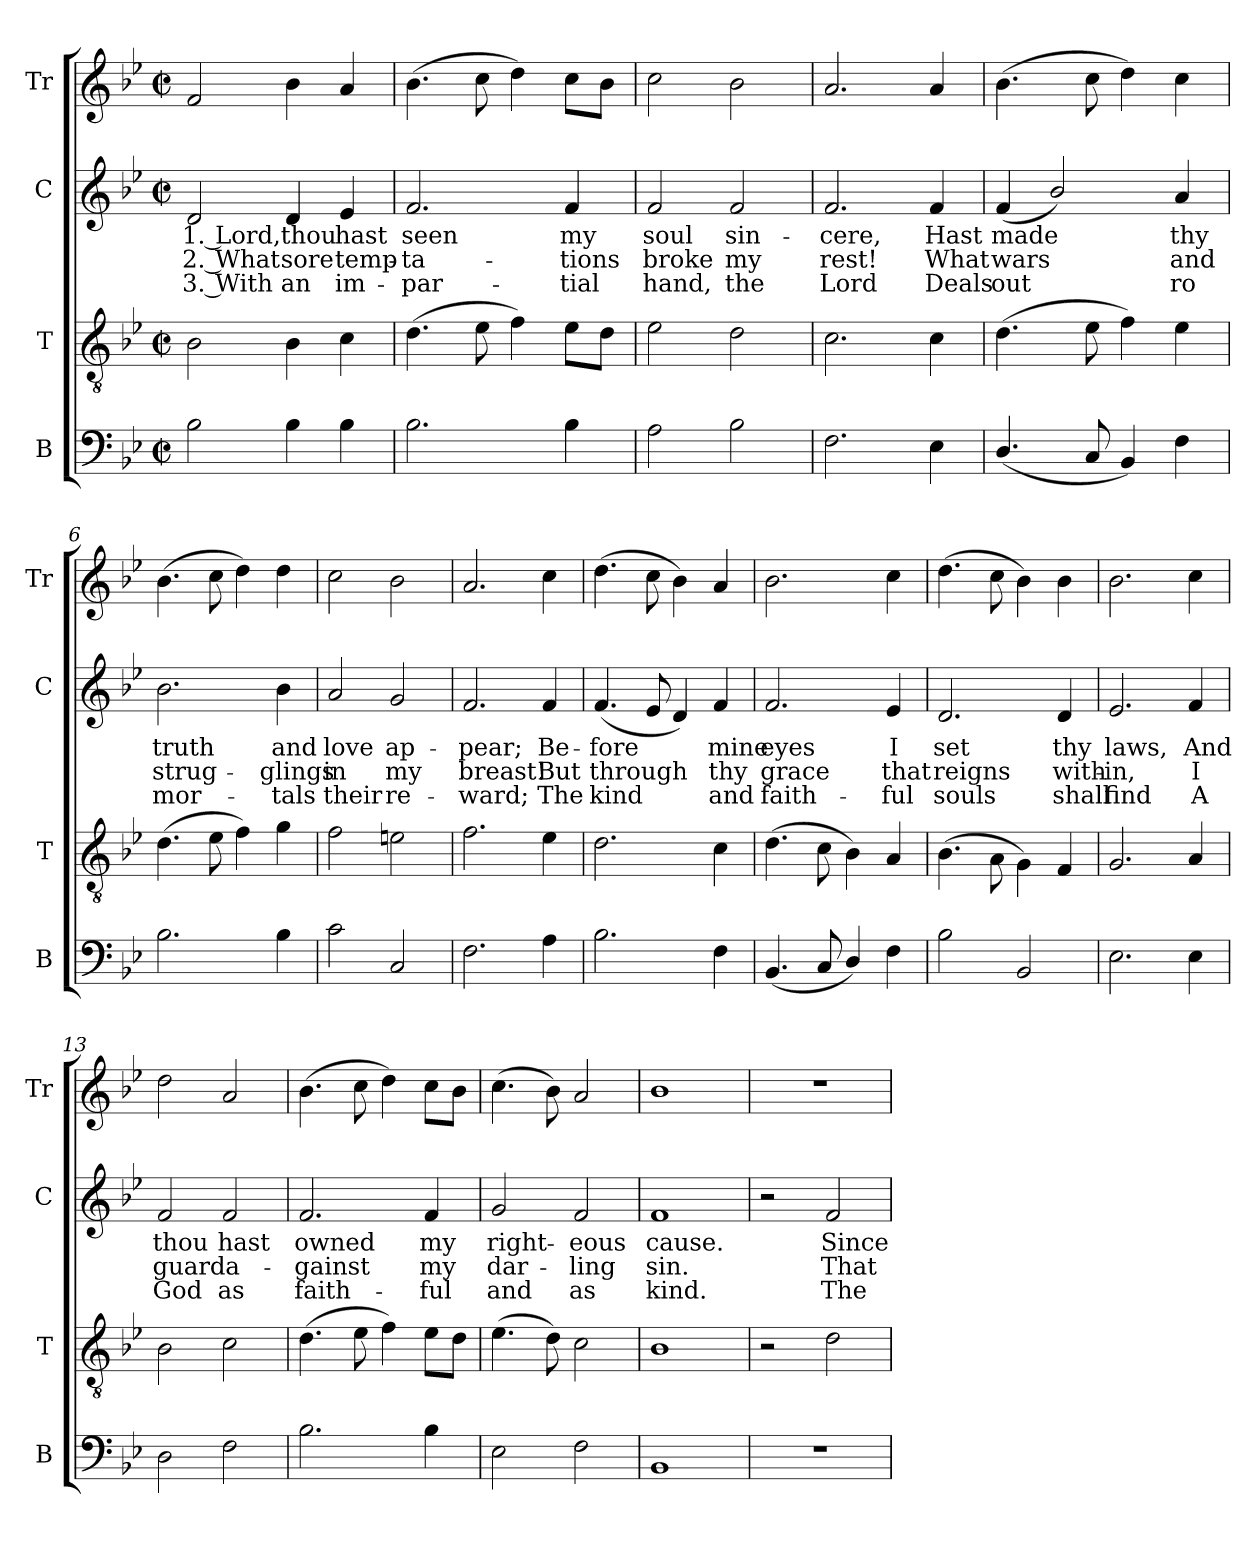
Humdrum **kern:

**kern	**kern	**kern	**text	**text	**text	**kern
*part4	*part3	*part2	*part2	*part2	*part2	*part1
*staff4	*staff3	*staff2	*staff2	*staff2	*staff2	*staff1
*I"B	*I"T	*I"C	*	*	*	*I"Tr
*I'B	*I'T	*I'C	*	*	*	*I'Tr
*clefF4	*clefGv2	*clefG2	*	*	*	*clefG2
*k[b-e-]	*k[b-e-]	*k[b-e-]	*	*	*	*k[b-e-]
*M2/2	*M2/2	*M2/2	*	*	*	*M2/2
*met(c|)	*met(c|)	*met(c|)	*	*	*	*met(c|)
*MM110	*MM110	*MM110	*	*	*	*MM110
=1	=1	=1	=1	=1	=1	=1
!	!	!	!LO:LY:b	!LO:LY:b	!LO:LY:b	!
2B-\	2B-\	2d/	1. Lord,	2. What	3. With	2f/
!	!	!	!LO:LY:b	!LO:LY:b	!LO:LY:b	!
4B-\	4B-\	4d/	thou	sore	an	4b-\
!	!	!	!LO:LY:b	!LO:LY:b	!LO:LY:b	!
4B-\	4c\	4e-/	hast	temp-	im-	4a/
=2	=2	=2	=2	=2	=2	=2
!	!	!	!LO:LY:b	!LO:LY:b	!LO:LY:b	!
2.B-\	(>4.d\	2.f/	seen	-ta-	-par-	(>4.b-\
.	8e-\	.	.	.	.	8cc\
.	4f\)	.	.	.	.	4dd\)
!	!	!	!LO:LY:b	!LO:LY:b	!LO:LY:b	!
4B-\	8e-\L	4f/	my	-tions	-tial	8cc\L
.	8d\J	.	.	.	.	8b-\J
=3	=3	=3	=3	=3	=3	=3
!	!	!	!LO:LY:b	!LO:LY:b	!LO:LY:b	!
2A\	2e-\	2f/	soul	broke	hand,	2cc\
!	!	!	!LO:LY:b	!LO:LY:b	!LO:LY:b	!
2B-\	2d\	2f/	sin-	my	the	2b-\
=4	=4	=4	=4	=4	=4	=4
!	!	!	!LO:LY:b	!LO:LY:b	!LO:LY:b	!
2.F\	2.c\	2.f/	-cere,	rest!	Lord	2.a/
!	!	!	!LO:LY:b	!LO:LY:b	!LO:LY:b	!
4E-\	4c\	4f/	Hast	What	Deals	4a/
=5	=5	=5	=5	=5	=5	=5
!	!	!	!LO:LY:b	!LO:LY:b	!LO:LY:b	!
(<4.D/	(>4.d\	(<4f/	made	wars	out	(>4.b-\
.	.	2b-/)	.	.	.	.
8C/	8e-\	.	.	.	.	8cc\
4BB-/)	4f\)	.	.	.	.	4dd\)
!	!	!	!LO:LY:b	!LO:LY:b	!LO:LY:b	!
4F\	4e-\	4a/	thy	and	ro	4cc\
=6	=6	=6	=6	=6	=6	=6
!	!	!	!LO:LY:b	!LO:LY:b	!LO:LY:b	!
2.B-\	(>4.d\	2.b-\	truth	strug-	mor-	(>4.b-\
.	8e-\	.	.	.	.	8cc\
.	4f\)	.	.	.	.	4dd\)
!	!	!	!LO:LY:b	!LO:LY:b	!LO:LY:b	!
4B-\	4g\	4b-\	and	-glings	-tals	4dd\
=7	=7	=7	=7	=7	=7	=7
!	!	!	!LO:LY:b	!LO:LY:b	!LO:LY:b	!
2c\	2f\	2a/	love	in	their	2cc\
!	!	!	!LO:LY:b	!LO:LY:b	!LO:LY:b	!
2C/	2en\	2g/	ap-	my	re-	2b-\
=8	=8	=8	=8	=8	=8	=8
!	!	!	!LO:LY:b	!LO:LY:b	!LO:LY:b	!
2.F\	2.f\	2.f/	-pear;	breast!	-ward;	2.a/
!	!	!	!LO:LY:b	!LO:LY:b	!LO:LY:b	!
4A\	4e-\	4f/	Be-	But	The	4cc\
=9	=9	=9	=9	=9	=9	=9
!	!	!	!LO:LY:b	!LO:LY:b	!LO:LY:b	!
2.B-\	2.d\	(<4.f/	-fore	through	kind	(>4.dd\
.	.	8e-/	.	.	.	8cc\
.	.	4d/)	.	.	.	4b-\)
!	!	!	!LO:LY:b	!LO:LY:b	!LO:LY:b	!
4F\	4c\	4f/	mine	thy	and	4a/
!!LO:LB:g=z
=10	=10	=10	=10	=10	=10	=10
!	!	!	!LO:LY:b	!LO:LY:b	!LO:LY:b	!
(<4.BB-/	(>4.d\	2.f/	eyes	grace	faith-	2.b-\
8C/	8c\	.	.	.	.	.
4D/)	4B-\)	.	.	.	.	.
!	!	!	!LO:LY:b	!LO:LY:b	!LO:LY:b	!
4F\	4A/	4e-/	I	that	-ful	4cc\
=11	=11	=11	=11	=11	=11	=11
!	!	!	!LO:LY:b	!LO:LY:b	!LO:LY:b	!
2B-\	(>4.B-\	2.d/	set	reigns	souls	(>4.dd\
.	8A\	.	.	.	.	8cc\
2BB-/	4G\)	.	.	.	.	4b-\)
!	!	!	!LO:LY:b	!LO:LY:b	!LO:LY:b	!
.	4F/	4d/	thy	with-	shall	4b-\
=12	=12	=12	=12	=12	=12	=12
!	!	!	!LO:LY:b	!LO:LY:b	!LO:LY:b	!
2.E-\	2.G/	2.e-/	laws,	-in,	find	2.b-\
!	!	!	!LO:LY:b	!LO:LY:b	!LO:LY:b	!
4E-\	4A/	4f/	And	I	A	4cc\
=13	=13	=13	=13	=13	=13	=13
!	!	!	!LO:LY:b	!LO:LY:b	!LO:LY:b	!
2D\	2B-\	2f/	thou	guard	God	2dd\
!	!	!	!LO:LY:b	!LO:LY:b	!LO:LY:b	!
2F\	2c\	2f/	hast	a-	as	2a/
=14	=14	=14	=14	=14	=14	=14
!	!	!	!LO:LY:b	!LO:LY:b	!LO:LY:b	!
2.B-\	(>4.d\	2.f/	owned	-gainst	faith-	(>4.b-\
.	8e-\	.	.	.	.	8cc\
.	4f\)	.	.	.	.	4dd\)
!	!	!	!LO:LY:b	!LO:LY:b	!LO:LY:b	!
4B-\	8e-\L	4f/	my	my	-ful	8cc\L
.	8d\J	.	.	.	.	8b-\J
=15	=15	=15	=15	=15	=15	=15
!	!	!	!LO:LY:b	!LO:LY:b	!LO:LY:b	!
2E-\	(>4.e-\	2g/	right-	dar-	and	(>4.cc\
.	8d\)	.	.	.	.	8b-\)
!	!	!	!LO:LY:b	!LO:LY:b	!LO:LY:b	!
2F\	2c\	2f/	-eous	-ling	as	2a/
=16	=16	=16	=16	=16	=16	=16
!	!	!	!LO:LY:b	!LO:LY:b	!LO:LY:b	!
1BB-	1B-	1f	cause.	sin.	kind.	1b-
=17	=17	=17	=17	=17	=17	=17
1r	2r	2r	.	.	.	1r
!	!	!	!LO:LY:b	!LO:LY:b	!LO:LY:b	!
.	2d\	2f/	Since	That	The	.
=	=	=	=	=	=	=
*-	*-	*-	*-	*-	*-	*-
